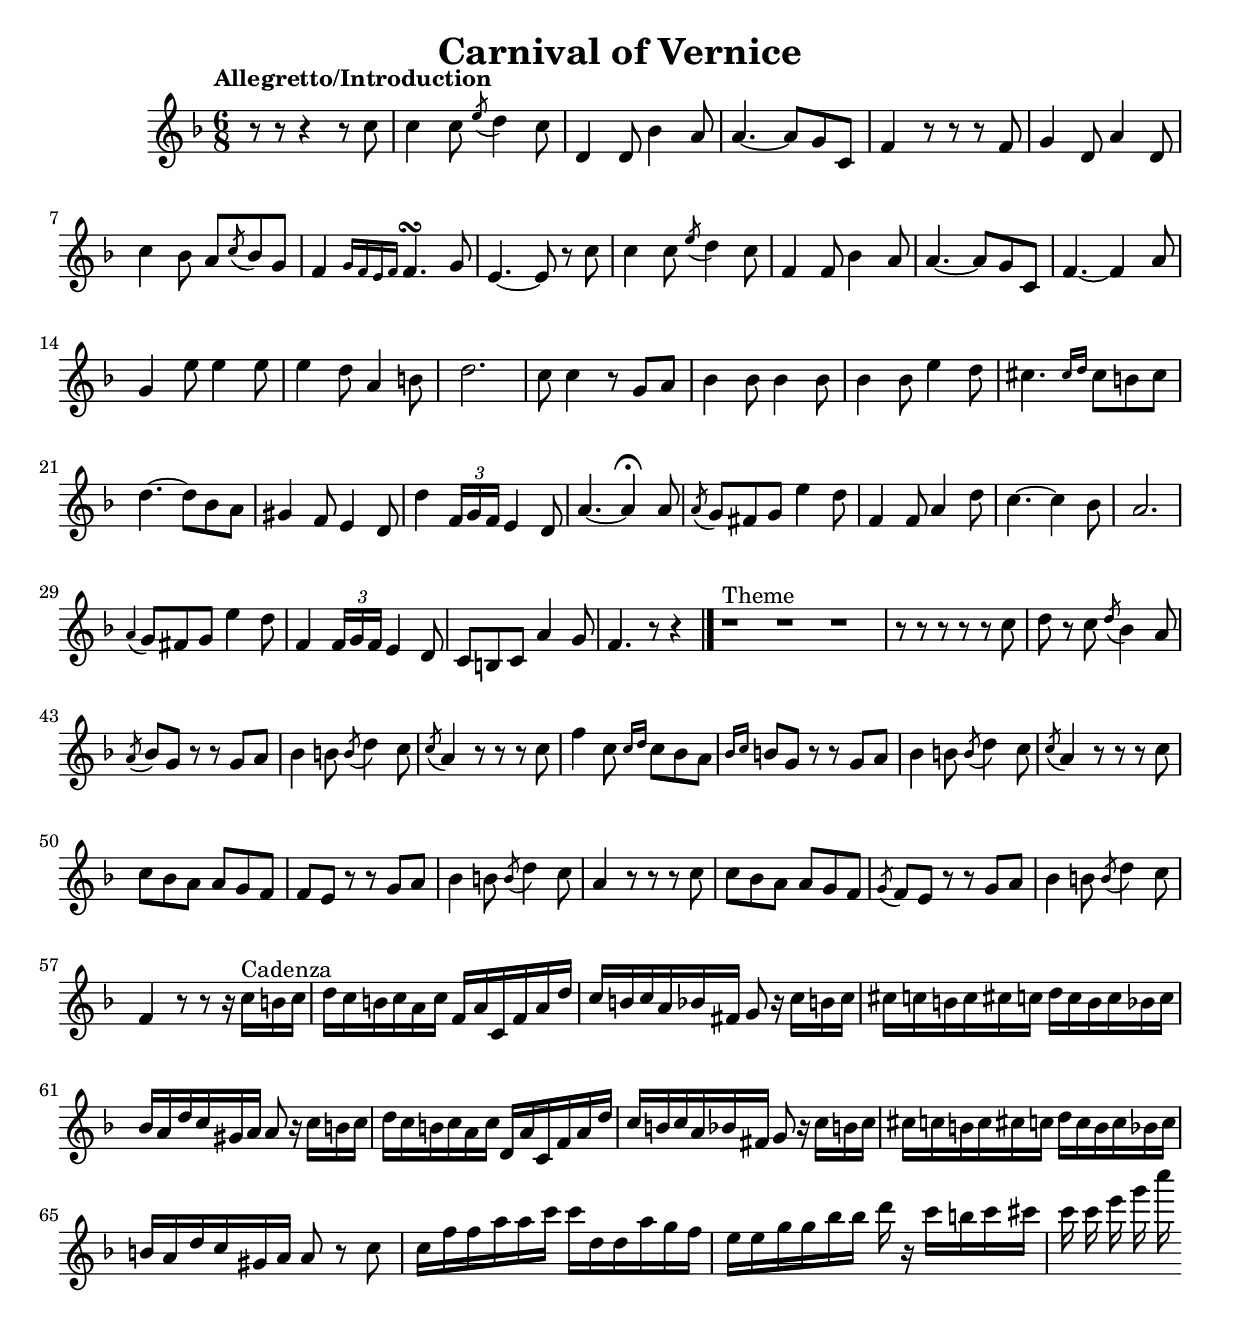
\header {
  title = "Carnival of Vernice"
  composer = ""
}
\score {
\relative c' {
  \tempo "Allegretto/Introduction"
  \time 6/8
  \key f \major
  \compressFullBarRests
  \override MultiMeasureRest.expand-limit = #3
  r8 r8 r4 r8 c'8 c4 c8 \acciaccatura { e } d4 c8 d,4 d8 bes'4 a8
  a4.~ a8 g c, f4 r8 r r f8 g4 d8 a'4 d,8 c'4 bes8 a8 \acciaccatura { c } bes8 g8
  f4 \grace { g16[ f e f] } f4.\turn g8 e4.~ e8 r8 c'8 c4 c8 \acciaccatura { e } d4 c8
  f,4 f8 bes4 a8 a4.~ a8 g8 c,8 f4.~ f4 a8 g4 e'8 e4 e8 e4 d8 a4 b8
  d2. c8 c4 r8 g8 a8 bes4 bes8 bes4 bes8 bes4 bes8 e4 d8 cis4.
  \grace { cis16 [ d ]} cis8 b8 cis8 d4.~ d8 bes8 a8 gis4 f8 e4 d8
  d'4 \tuplet 3/2 8 {f,16 g f} e4 d8 a'4.~ a4\fermata a8 
  \acciaccatura { a } g8 fis g e'4 d8 f,4 f8 a4 d8 c4.~ c4 bes8 a2.
  \acciaccatura { a4 } g8 fis g e'4 d8 f,4 \tuplet 3/2 8 {f16 g f} e4
  d8 c8 b8 c8 a'4 g8 f4. r8 r4 \bar "|." r1*4^"Theme" r1 r1
  r8 r8 r8 r8 r8 c'8 d8 r8 c8 \acciaccatura { d } bes4 a8 
  \acciaccatura {a8} bes8 g8 r8 r8 g8 a8 bes4 b8 \acciaccatura { b } d4
  c8 \acciaccatura { c } a4 r8 r8 r8 c8 f4 c8 \grace { c16 [ d ]} c8 bes8 a8
  \grace { bes16 [ c ]} b8 g8 r8 r8 g8 a8 bes4 b8 \acciaccatura { b } d4
  c8 \acciaccatura { c } a4 r8 r8 r8 c8 c8 bes8 a8 a8 g8 f8 f8 e8 r8 r8 g8 a8
  bes4 b8 \acciaccatura { b8 } d4 c8 a4 r8 r8 r8 c8 c8 bes8 a8 a8 g8 f8
  \acciaccatura { g } f8 e8 r8 r8 g8 a8 bes4 b8 \acciaccatura { b } d4
  c8 f,4 r8 r8 r16 c'16^"Cadenza" b16 c16 d16 c b c a c f, a c, f a d
  c b c a bes fis g8 r16 c16 b c cis c b c cis c d c b c bes c
  bes a d c gis a a8 r16 c16 b c d c b c a c d, a' c, f a d
  c b c a bes fis g8 r16 c16 b c cis c b c cis c d c b c bes c
  b a d c gis a a8 r8 c8 c16 f f a a c c d, d a' g f 
  e16 e g g bes bes d r16 c16 b c cis c c e g c
}

  \layout {}
  \midi {}
}